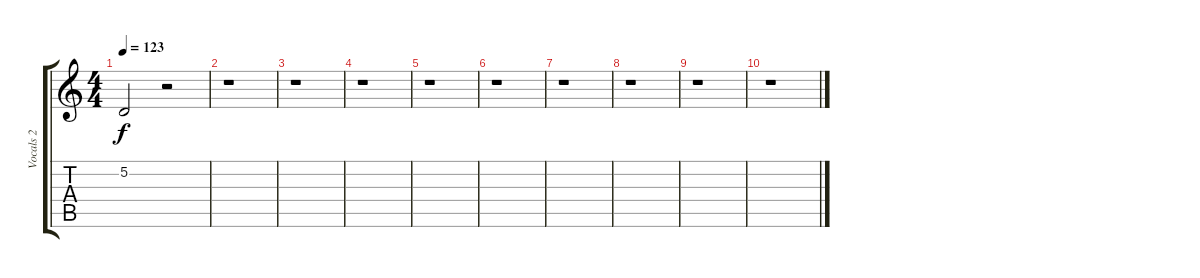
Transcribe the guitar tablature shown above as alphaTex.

\track ("Vocals 2" "Vocals 2") {instrument oboe}
\staff {score tabs}
\tuning (D4 A3 F3 C3 G2 C2) {hide}
\ts (4 4)
\tempo 123
\clef g2
\ks c
5.2{t}.2{dy f} r.2 |
r.1 |
r.1 |
r.1 |
r.1 |
r.1 |
r.1 |
r.1 |
r.1 |
r.1
